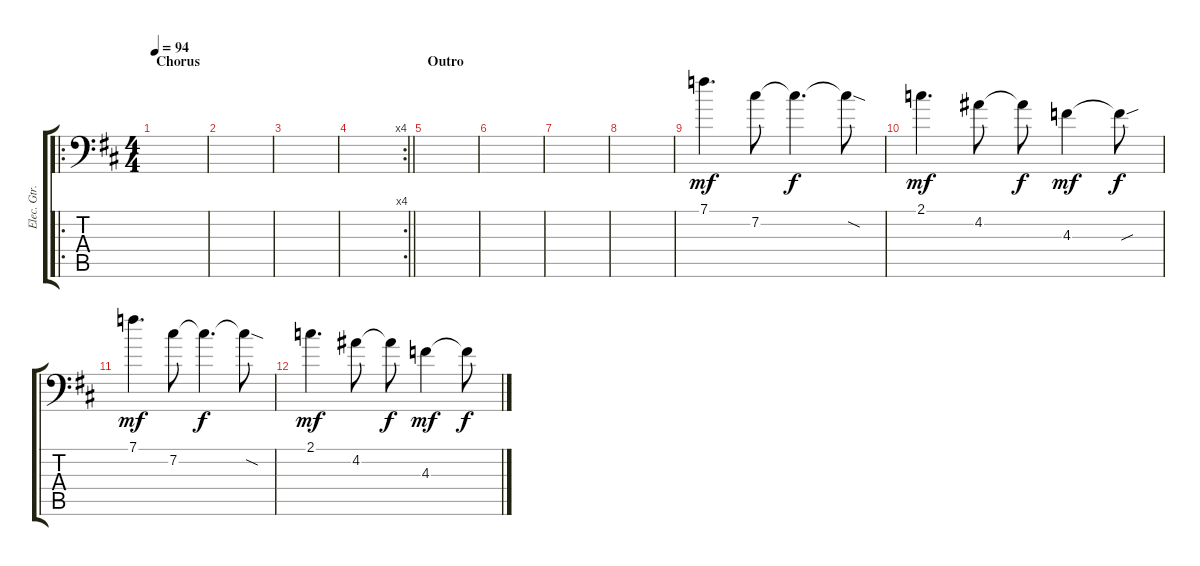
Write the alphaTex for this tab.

\track ("Elec. Gtr. 2" "Elec. Gtr.") {instrument electricguitarclean}
\staff {score tabs}
\tuning (Bb3 Gb3 Db3 Bb2 Eb2 Ab1) {hide}
\ro
\ts (4 4)
\section ("" "Chorus")
\tempo 94
\clef f4
\ks d
|
|
|
\rc 4
\barLineRight lightlight
|
\section ("" "Outro")
|
|
|
|
7.1.4{d dy mf} 7.2.8 7.2{t}.4{d dy f} 7.2{sod t}.8 |
2.1.4{d dy mf} 4.2.8 4.2{t}.8{dy f} 4.3.4{dy mf} 4.3{sou t}.8{dy f} |
7.1.4{d dy mf} 7.2.8 7.2{t}.4{d dy f} 7.2{sod t}.8 |
2.1.4{d dy mf} 4.2.8 4.2{t}.8{dy f} 4.3.4{dy mf} 4.3{t}.8{dy f}
